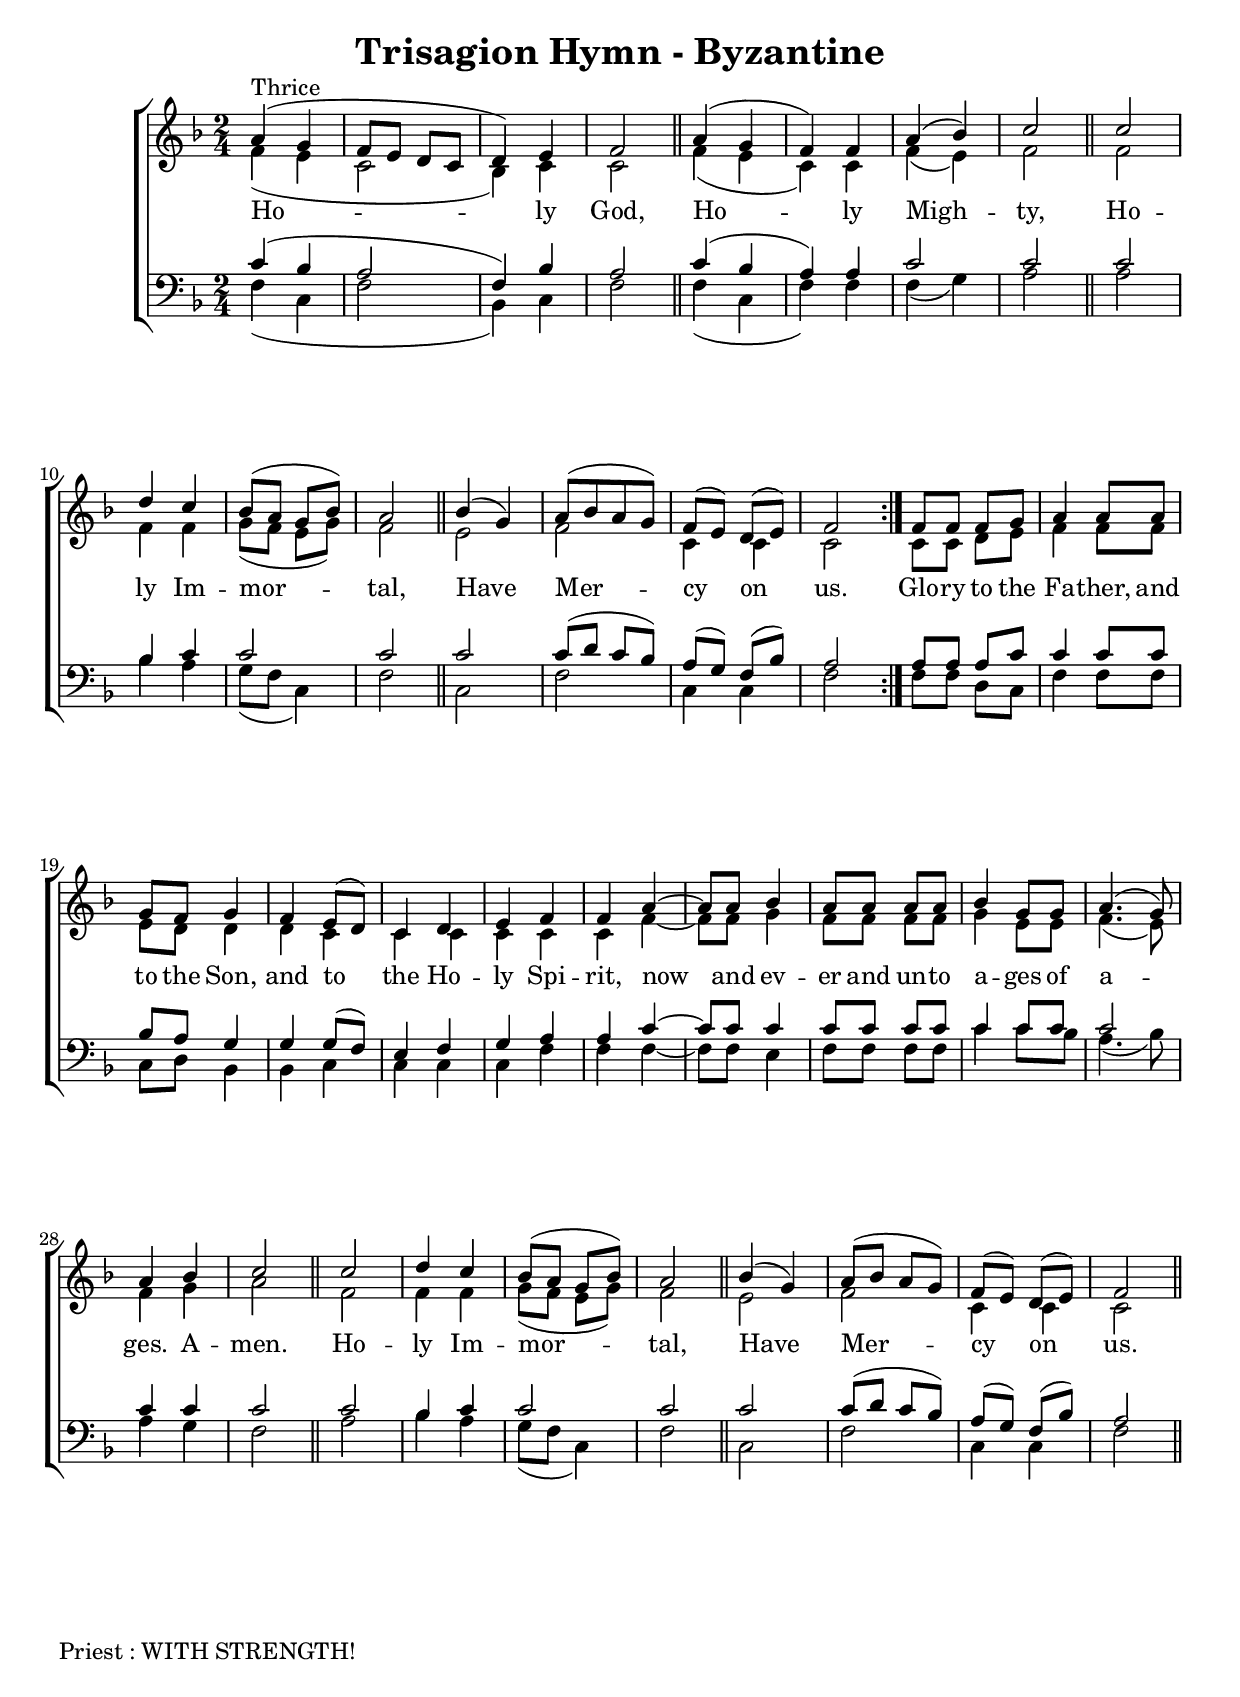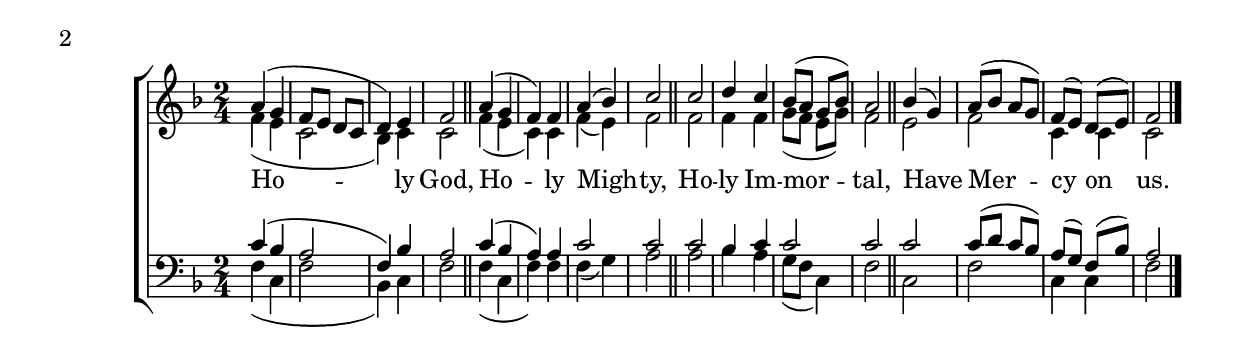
\version "2.18.2"
\header {
  title = "Trisagion Hymn - Byzantine"

}
\version "2.18.2"

\score 
{
	\context ChoirStaff
	<<
		\context Staff = women
		<<
			\key f \major
			\clef treble
			\time 2/4
			\context Voice = "sopranos"
			{
				\voiceOne
				\relative g'
				{
					\repeat volta 3
					{
						a4(^\markup { "Thrice" } g f8 e d c d4) e f2 \bar "||"
						a4( g f) f a( bes) c2 \bar "||"
						c2 d4 c bes8( a g bes) a2 \bar "||"
						bes4( g) a8[( bes a g]) f[( e]) d[( e]) f2
					}
					f8 f f g a4 a8 a g f g4 f e8( d) c4 d e f f
					a4~ a8 a8 bes4 a8 a a a bes4 g8 g a4.( g8) a4 bes c2 \bar "||"
					c2 d4 c bes8( a g bes) a2 \bar "||"
					bes4( g) a8( bes a g) f[( e]) d[( e]) f2 \bar "||"
				}
			}
			\context Voice = "altos"
			{
				\voiceTwo
				\relative f'
				{
					\repeat volta 3
					{
						f4( e c2 bes4) c c2
						f4( e c) c f( e) f2
						f2 f4 f g8( f e g) f2
						e2 f c4 c c2
					}
					c8 c d e f4 f8 f e d d4 d c c c c c c
					f4~ f8 f8 g4 f8 f f f g4 e8 e f4.( e8) f4 g a2
					f2 f4 f g8( f e g) f2
					e2 f c4 c c2
				}
			}
		>>
		\new Lyrics \lyricsto "sopranos"
		{
			\repeat volta 3
			{
				Ho -- ly God,
				Ho -- ly Migh -- ty,
				Ho -- ly Im -- mor -- tal,
				Have Mer -- cy on us.
			}
			Glo -- ry to the Fa -- ther, and to the Son, and to the Ho -- ly Spi -- rit,
			now and ev -- er and un -- to a -- ges of a -- ges.  A -- men.
			Ho -- ly Im -- mor -- tal,
			Have Mer -- cy on us.
		}
		\context Staff = men
		<<
			\key f \major
			\clef bass
			\context Voice = "tenors"
			{
				\voiceOne
				\relative c'
				{
					\repeat volta 3
					{
						c4( bes a2 f4) bes a2
						c4( bes a) a c2 c
						c2 bes4 c c2 c
						c2 c8( d c bes) a[( g]) f[(bes]) a2
					}
					a8 a a c c4 c8 c bes a g4 g g8( f) e4 f g a a
					c4~ c8 c8 c4 c8 c c c c4 c8 c c2 c4 c c2
					c2 bes4 c c2 c
					c2 c8( d c bes) a[( g]) f[(bes]) a2
				}
			}
			\context Voice = "bass"
			{
				\voiceTwo
				\relative f
				{
					\repeat volta 3
					{
						f4( c f2 bes,4) c f2
						f4( c f) f f( g) a2
						a2 bes4 a g8( f c4) f2
						c2 f c4 c f2
					}
					f8 f d c f4 f8 f c d bes4 bes c c c c f f
					f4~ f8 f8 e4 f8 f f f c'4 c8 bes a4.( bes8) a4 g f2
					a2 bes4 a g8( f c4) f2
					c2 f c4 c f2
				}
			}
		>>
	>>
}


\markup{Priest : WITH STRENGTH!}

\pageBreak

\version "2.18.2"

\score
{
	\context ChoirStaff
	<<
		\context Staff = women
		<<
			\key f \major
			\time 2/4
			\clef treble
			\context Voice = "sopranos"
			{
				\voiceOne
				\relative g'
				{
					a4( g f8 e d c d4) e f2 \bar "||"
					a4( g f) f a( bes) c2 \bar "||"
					c2 d4 c bes8( a g bes) a2 \bar "||"
					bes4( g) a8( bes a g) f[( e]) d[( e]) f2 \bar "|."
				}
			}
			\context Voice = "altos"
			{
				\voiceTwo
				\relative f'
				{
					f4( e c2 bes4) c c2
					f4( e c) c f( e) f2
					f2 f4 f g8( f e g) f2
					e2 f c4 c c2
				}
			}
		>>
		\new Lyrics \lyricsto "sopranos"
		{
			Ho -- ly God,
			Ho -- ly Migh -- ty,
			Ho -- ly Im -- mor -- tal,
			Have Mer -- cy on us.
		}
		\context Staff = men
		<<
			\key f \major
			\time 2/4
			\clef bass
			\context Voice = "tenors"
			{
				\voiceOne
				\relative c'
				{
					c4( bes a2 f4) bes a2
					c4( bes a) a c2 c
					c2 bes4 c c2 c
					c2 c8( d c bes) a[( g]) f[(bes]) a2
				}
			}
			\context Voice = "bass"
			{
				\voiceTwo
				\relative f
				{
					f4( c f2 bes,4) c f2
					f4( c f) f f( g) a2
					a2 bes4 a g8( f c4) f2
					c2 f c4 c f2
				}
			}
		>>
	>>
}

